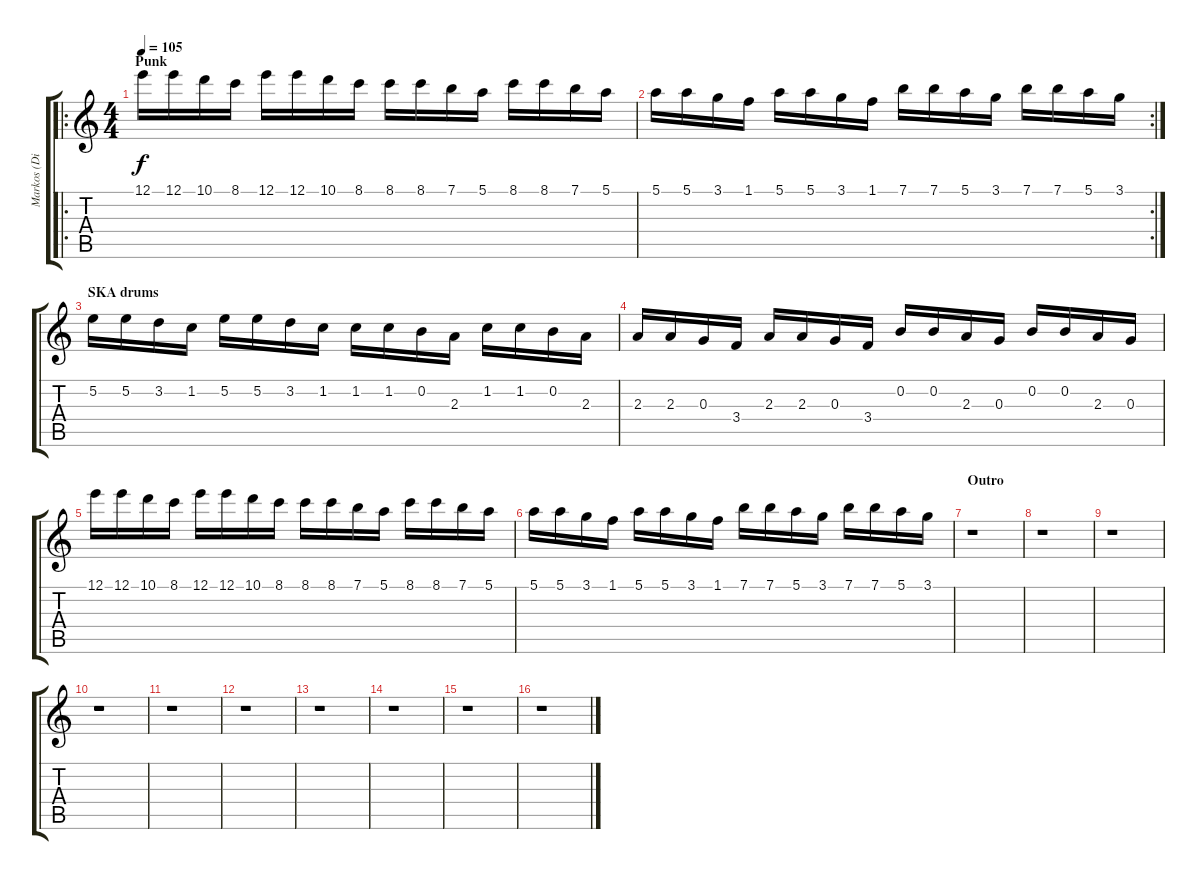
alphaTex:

\track ("Markos (Dist.)" "Markos (Di") {instrument distortionguitar}
\staff {score tabs}
\tuning (E4 B3 G3 D3 A2 E2) {hide}
\ro
\ts (4 4)
\section ("" "Punk")
\tempo 105
\clef g2
\ks c
12.1.16{dy f volume 14} 12.1.16 10.1.16 8.1.16 12.1.16 12.1.16 10.1.16 8.1.16 8.1.16 8.1.16 7.1.16 5.1.16 8.1.16 8.1.16 7.1.16 5.1.16 |
\rc 2
5.1.16 5.1.16 3.1.16 1.1.16 5.1.16 5.1.16 3.1.16 1.1.16 7.1.16 7.1.16 5.1.16 3.1.16 7.1.16 7.1.16 5.1.16 3.1.16 |
\section ("" "SKA drums")
5.2.16 5.2.16 3.2.16 1.2.16 5.2.16 5.2.16 3.2.16 1.2.16 1.2.16 1.2.16 0.2.16 2.3.16 1.2.16 1.2.16 0.2.16 2.3.16 |
2.3.16 2.3.16 0.3.16 3.4.16 2.3.16 2.3.16 0.3.16 3.4.16 0.2.16 0.2.16 2.3.16 0.3.16 0.2.16 0.2.16 2.3.16 0.3.16 |
12.1.16 12.1.16 10.1.16 8.1.16 12.1.16 12.1.16 10.1.16 8.1.16 8.1.16 8.1.16 7.1.16 5.1.16 8.1.16 8.1.16 7.1.16 5.1.16 |
5.1.16 5.1.16 3.1.16 1.1.16 5.1.16 5.1.16 3.1.16 1.1.16 7.1.16 7.1.16 5.1.16 3.1.16 7.1.16 7.1.16 5.1.16 3.1.16 |
\section ("" "Outro")
r.1 |
r.1 |
r.1 |
r.1 |
r.1 |
r.1 |
r.1 |
r.1 |
r.1 |
r.1
